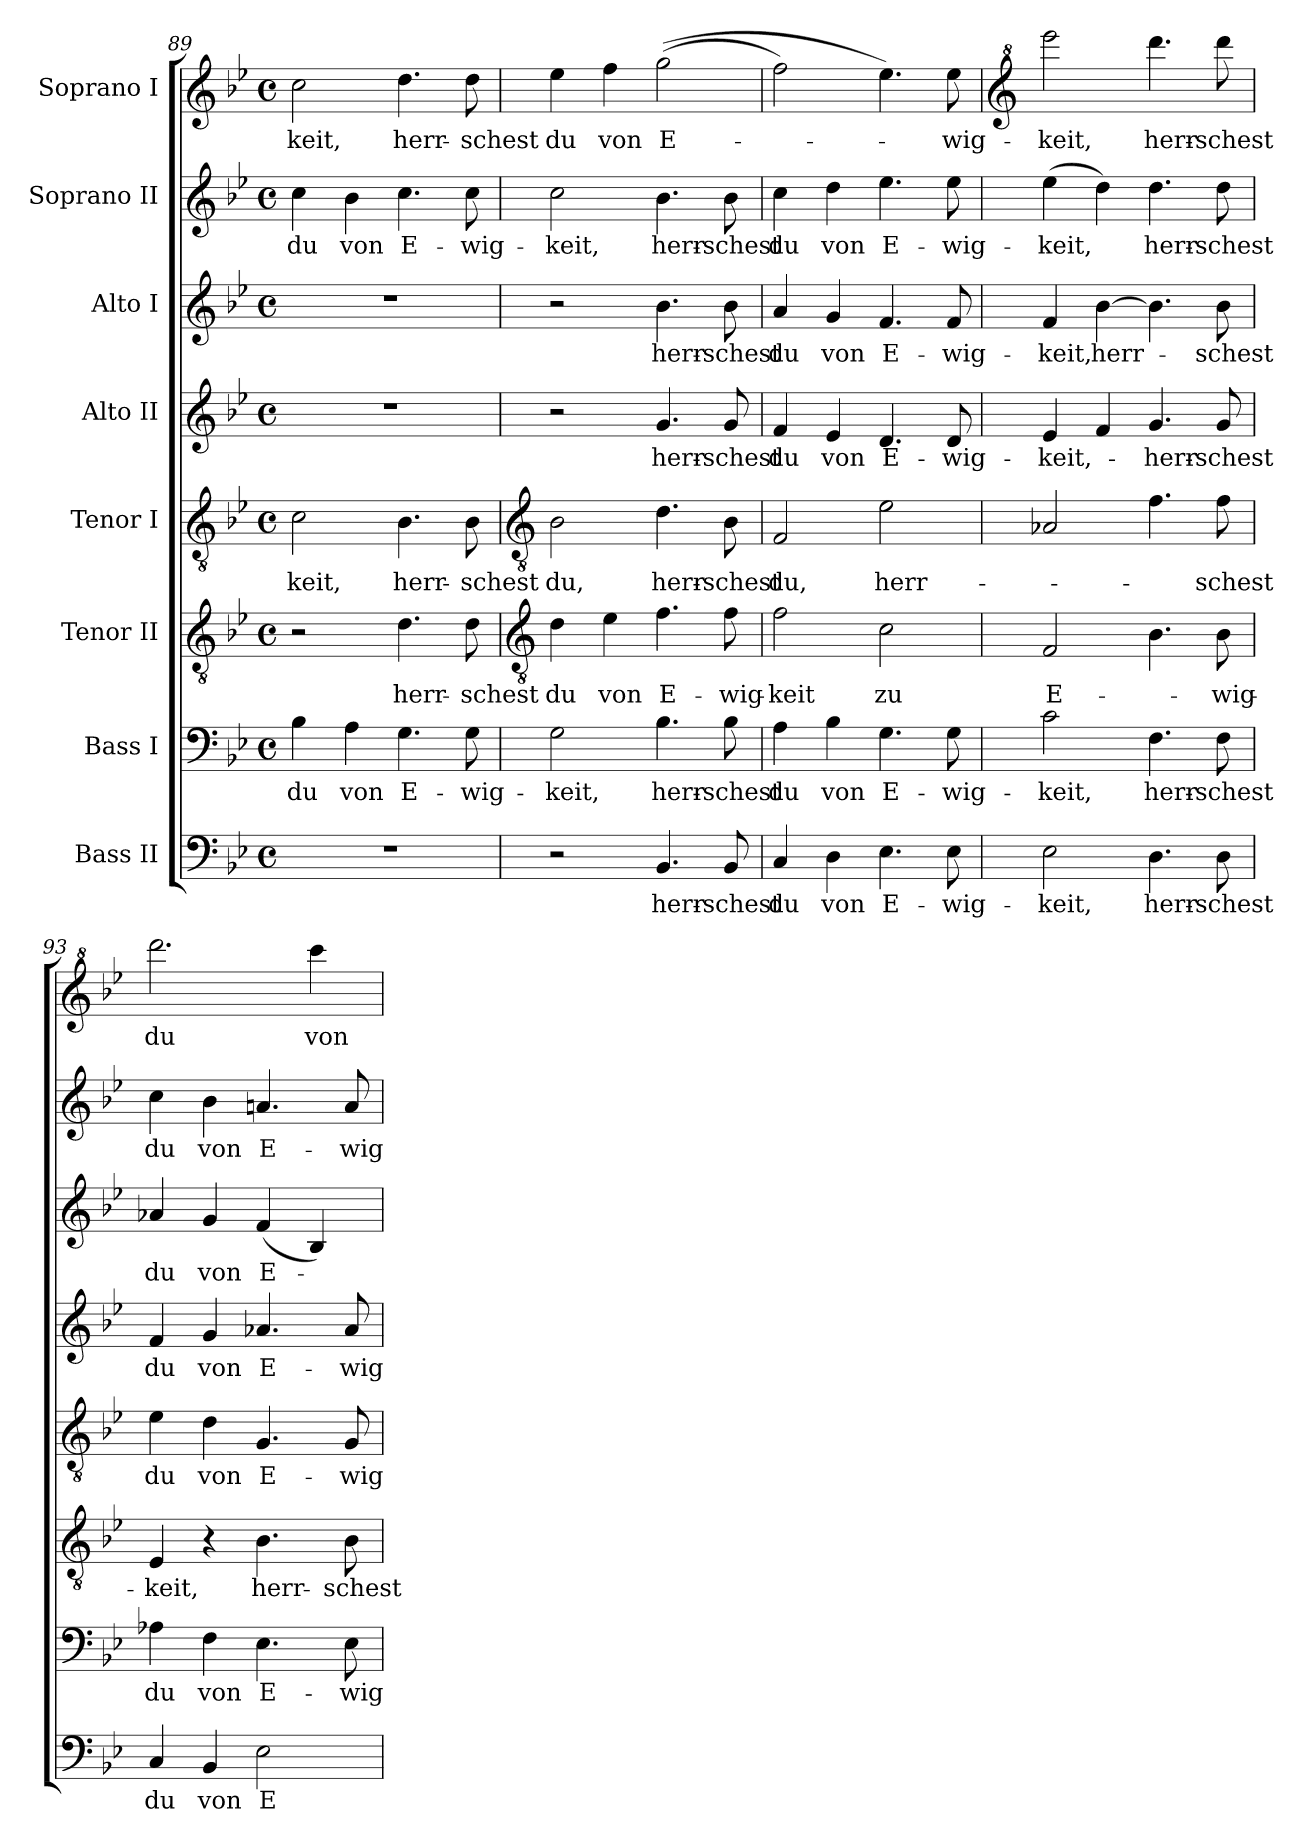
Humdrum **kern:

**kern	**text	**kern	**text	**kern	**text	**kern	**text	**kern	**text	**kern	**text	**kern	**text	**kern	**text
*part8	*part8	*part7	*part7	*part6	*part6	*part5	*part5	*part4	*part4	*part3	*part3	*part2	*part2	*part1	*part1
*staff8	*staff8	*staff7	*staff7	*staff6	*staff6	*staff5	*staff5	*staff4	*staff4	*staff3	*staff3	*staff2	*staff2	*staff1	*staff1
*I"Bass II	*	*I"Bass I	*	*I"Tenor II	*	*I"Tenor I	*	*I"Alto II	*	*I"Alto I	*	*I"Soprano II	*	*I"Soprano I	*
*clefF4	*	*clefF4	*	*clefGv2	*	*clefGv2	*	*clefG2	*	*clefG2	*	*clefG2	*	*clefG2	*
*k[b-e-]	*	*k[b-e-]	*	*k[b-e-]	*	*k[b-e-]	*	*k[b-e-]	*	*k[b-e-]	*	*k[b-e-]	*	*k[b-e-]	*
*B-:	*	*B-:	*	*B-:	*	*B-:	*	*B-:	*	*B-:	*	*B-:	*	*B-:	*
*M4/4	*	*M4/4	*	*M4/4	*	*M4/4	*	*M4/4	*	*M4/4	*	*M4/4	*	*M4/4	*
*met(c)	*	*met(c)	*	*met(c)	*	*met(c)	*	*met(c)	*	*met(c)	*	*met(c)	*	*met(c)	*
=89	=89	=89	=89	=89	=89	=89	=89	=89	=89	=89	=89	=89	=89	=89	=89
!	!	!	!LO:LY:b	!	!	!	!LO:LY:b	!	!	!	!	!	!LO:LY:b	!	!LO:LY:b
1r	.	4B-\	du	2r	.	2c\	-keit,	1r	.	1r	.	4cc\	du	2cc\	-keit,
!	!	!	!LO:LY:b	!	!	!	!	!	!	!	!	!	!LO:LY:b	!	!
.	.	4A\	von	.	.	.	.	.	.	.	.	4b-\	von	.	.
!	!	!	!LO:LY:b	!	!LO:LY:b	!	!LO:LY:b	!	!	!	!	!	!LO:LY:b	!	!LO:LY:b
.	.	4.G\	E-	4.d\	herr-	4.B-\	herr-	.	.	.	.	4.cc\	E-	4.dd\	herr-
!	!	!	!LO:LY:b	!	!LO:LY:b	!	!LO:LY:b	!	!	!	!	!	!LO:LY:b	!	!LO:LY:b
.	.	8G\	-wig-	8d\	-schest	8B-\	-schest	.	.	.	.	8cc\	-wig-	8dd\	-schest
!!LO:LB:g=z
=90	=90	=90	=90	=90	=90	=90	=90	=90	=90	=90	=90	=90	=90	=90	=90
*	*	*	*	*clefGv2	*	*clefGv2	*	*	*	*	*	*	*	*	*
!	!	!	!LO:LY:b	!	!LO:LY:b	!	!LO:LY:b	!	!	!	!	!	!LO:LY:b	!	!LO:LY:b
2r	.	2G\	-keit,	4d\	du	2B-\	du,	2r	.	2r	.	2cc\	-keit,	4ee-\	du
!	!	!	!	!	!LO:LY:b	!	!	!	!	!	!	!	!	!	!LO:LY:b
.	.	.	.	4e-\	von	.	.	.	.	.	.	.	.	4ff\	von
!	!LO:LY:b	!	!LO:LY:b	!	!LO:LY:b	!	!LO:LY:b	!	!LO:LY:b	!	!LO:LY:b	!	!LO:LY:b	!	!LO:LY:b
4.BB-/	herr-	4.B-\	herr-	4.f\	E-	4.d\	herr-	4.g/	herr-	4.b-\	herr-	4.b-\	herr-	(>(>2gg\	E-
!	!LO:LY:b	!	!LO:LY:b	!	!LO:LY:b	!	!LO:LY:b	!	!LO:LY:b	!	!LO:LY:b	!	!LO:LY:b	!	!
8BB-/	-schest	8B-\	-schest	8f\	-wig-	8B-\	-schest	8g/	-schest	8b-\	-schest	8b-\	-schest	.	.
!!LO:LB:g=z
=91	=91	=91	=91	=91	=91	=91	=91	=91	=91	=91	=91	=91	=91	=91	=91
!	!LO:LY:b	!	!LO:LY:b	!	!LO:LY:b	!	!LO:LY:b	!	!LO:LY:b	!	!LO:LY:b	!	!LO:LY:b	!	!
4C/	du	4A\	du	2f\	-keit	2F/	du,	4f/	du	4a/	du	4cc\	du	2ff\)	.
!	!LO:LY:b	!	!LO:LY:b	!	!	!	!	!	!LO:LY:b	!	!LO:LY:b	!	!LO:LY:b	!	!
4D\	von	4B-\	von	.	.	.	.	4e-/	von	4g/	von	4dd\	von	.	.
!	!LO:LY:b	!	!LO:LY:b	!	!LO:LY:b	!	!LO:LY:b	!	!LO:LY:b	!	!LO:LY:b	!	!LO:LY:b	!	!
4.E-\	E-	4.G\	E-	2c\	zu	2e-\	herr-	4.d/	E-	4.f/	E-	4.ee-\	E-	4.ee-\)	.
!	!LO:LY:b	!	!LO:LY:b	!	!	!	!	!	!LO:LY:b	!	!LO:LY:b	!	!LO:LY:b	!	!LO:LY:b
8E-\	-wig-	8G\	-wig-	.	.	.	.	8d/	-wig-	8f/	-wig-	8ee-\	-wig-	8ee-\	-wig-
!!LO:LB:g=z
=92	=92	=92	=92	=92	=92	=92	=92	=92	=92	=92	=92	=92	=92	=92	=92
*	*	*	*	*	*	*	*	*	*	*	*	*	*	*clefG^2	*
!	!LO:LY:b	!	!LO:LY:b	!	!LO:LY:b	!	!	!	!LO:LY:b	!	!LO:LY:b	!	!LO:LY:b	!	!LO:LY:b
2E-\	-keit,	2c\	-keit,	2F/	E-	2A-X/	.	4e-/	-keit,-	4f/	-keit,	(>4ee-\	-keit,	2eeee-\	-keit,
!	!	!	!	!	!	!	!	!	!	!	!LO:LY:b	!	!	!	!
.	.	.	.	.	.	.	.	4f/	.	[4b-\	herr-	4dd\)	.	.	.
!	!LO:LY:b	!	!LO:LY:b	!	!	!	!	!	!LO:LY:b	!	!	!	!LO:LY:b	!	!LO:LY:b
4.D\	herr-	4.F\	herr-	4.B-\	.	4.f\	.	4.g/	-herr-	4.b-\]	.	4.dd\	herr-	4.dddd\	herr-
!	!LO:LY:b	!	!LO:LY:b	!	!LO:LY:b	!	!LO:LY:b	!	!LO:LY:b	!	!LO:LY:b	!	!LO:LY:b	!	!LO:LY:b
8D\	-schest	8F\	-schest	8B-\	-wig-	8f\	-schest	8g/	-schest	8b-\	-schest	8dd\	-schest	8dddd\	-schest
!!LO:LB:g=z
=93	=93	=93	=93	=93	=93	=93	=93	=93	=93	=93	=93	=93	=93	=93	=93
!	!LO:LY:b	!	!LO:LY:b	!	!LO:LY:b	!	!LO:LY:b	!	!LO:LY:b	!	!LO:LY:b	!	!LO:LY:b	!	!LO:LY:b
4C/	du	4A-X\	du	4E-/	-keit,	4e-\	du	4f/	du	4a-X/	du	4cc\	du	2.dddd\	du
!	!LO:LY:b	!	!LO:LY:b	!	!	!	!LO:LY:b	!	!LO:LY:b	!	!LO:LY:b	!	!LO:LY:b	!	!
4BB-/	von	4F\	von	4r	.	4d\	von	4g/	von	4g/	von	4b-\	von	.	.
!	!LO:LY:b	!	!LO:LY:b	!	!LO:LY:b	!	!LO:LY:b	!	!LO:LY:b	!	!LO:LY:b	!	!LO:LY:b	!	!
2E-\	E-	4.E-\	E-	4.B-\	herr-	4.G/	E-	4.a-X/	E-	(<4f/	E-	4.an/	E-	.	.
!	!	!	!	!	!	!	!	!	!	!	!	!	!	!	!LO:LY:b
.	.	.	.	.	.	.	.	.	.	4B-/)	.	.	.	4cccc\	von
!	!	!	!LO:LY:b	!	!LO:LY:b	!	!LO:LY:b	!	!LO:LY:b	!	!	!	!LO:LY:b	!	!
.	.	8E-\	-wig-	8B-\	-schest	8G/	-wig-	8a-/	-wig-	.	.	8a/	-wig-	.	.
=	=	=	=	=	=	=	=	=	=	=	=	=	=	=	=
*-	*-	*-	*-	*-	*-	*-	*-	*-	*-	*-	*-	*-	*-	*-	*-
